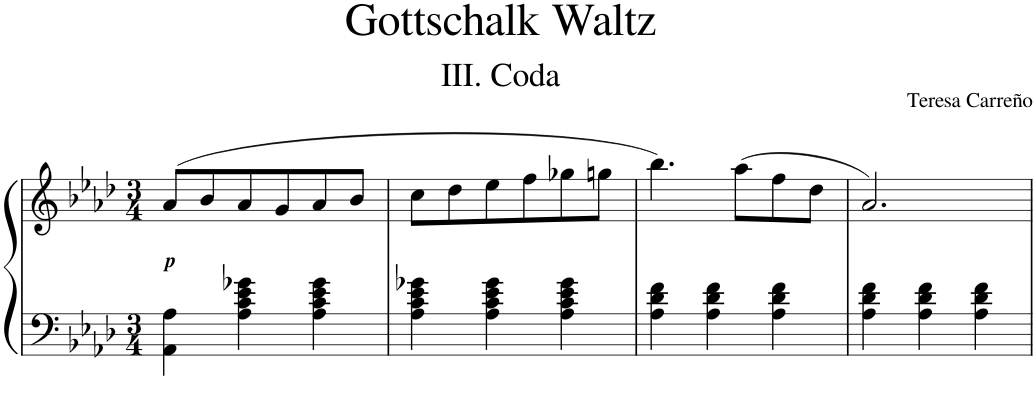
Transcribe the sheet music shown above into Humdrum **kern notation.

**kern	**kern
*part1	*part1
*staff2	*staff1
*I"Piano	*
*I'Pno.	*
*clefF4	*clefG2
*k[b-e-a-d-]	*k[b-e-a-d-]
*M3/4	*M3/4
=1	=1
!	!LO:TX:b:Bi:t=p
4AA-\ 4A-\	(8a-/L
.	8b-/
4A-\ 4c\ 4e-\ 4g-X\	8a-/
.	8g/
4A-\ 4c\ 4e-\ 4g-\	8a-/
.	8b-/J
=2	=2
4A-\ 4c\ 4e-\ 4g-X\	8cc\L
.	8dd-\
4A-\ 4c\ 4e-\ 4g-\	8ee-\
.	8ff\
4A-\ 4c\ 4e-\ 4g-\	8gg-X\
.	8ggn\J
=3	=3
4A-\ 4d-\ 4f\	4.bb-\)
4A-\ 4d-\ 4f\	.
.	(8aa-\L
4A-\ 4d-\ 4f\	8ff\
.	8dd-\J
=4	=4
4A-\ 4d-\ 4f\	2.a-/)
4A-\ 4d-\ 4f\	.
4A-\ 4d-\ 4f\	.
=	=
*-	*-
